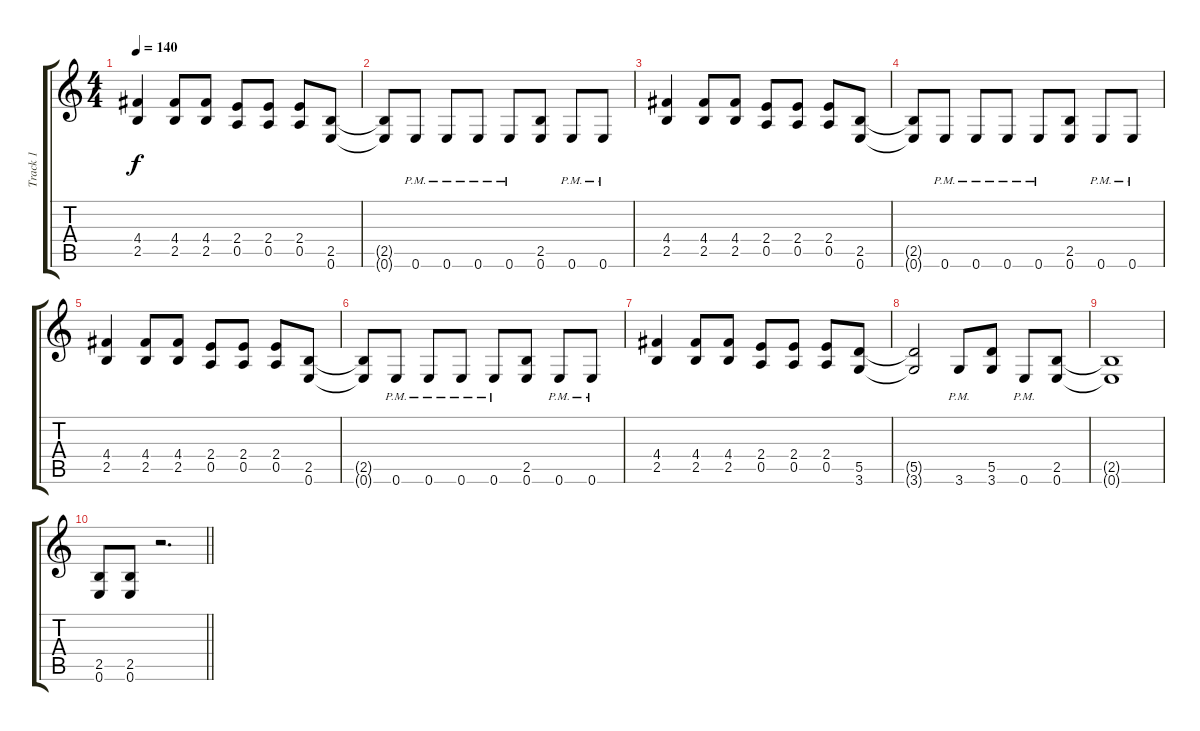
\track ("Track 1" "Track 1") {instrument distortionguitar}
\staff {score tabs}
\tuning (E4 B3 G3 D3 A2 E2) {hide}
\ts (4 4)
\tempo 140
\clef g2
\ks c
(4.4 2.5).4{dy f instrument distortionguitar} (4.4 2.5).8 (4.4 2.5).8 (2.4 0.5).8 (2.4 0.5).8 (2.4 0.5).8 (2.5 0.6).8 |
(2.5{t} 0.6{t}).8 0.6{pm}.8 0.6{pm}.8 0.6{pm}.8 0.6{pm}.8 (2.5 0.6).8 0.6{pm}.8 0.6{pm}.8 |
(4.4 2.5).4 (4.4 2.5).8 (4.4 2.5).8 (2.4 0.5).8 (2.4 0.5).8 (2.4 0.5).8 (2.5 0.6).8 |
(2.5{t} 0.6{t}).8 0.6{pm}.8 0.6{pm}.8 0.6{pm}.8 0.6{pm}.8 (2.5 0.6).8 0.6{pm}.8 0.6{pm}.8 |
(4.4 2.5).4 (4.4 2.5).8 (4.4 2.5).8 (2.4 0.5).8 (2.4 0.5).8 (2.4 0.5).8 (2.5 0.6).8 |
(2.5{t} 0.6{t}).8 0.6{pm}.8 0.6{pm}.8 0.6{pm}.8 0.6{pm}.8 (2.5 0.6).8 0.6{pm}.8 0.6{pm}.8 |
(4.4 2.5).4 (4.4 2.5).8 (4.4 2.5).8 (2.4 0.5).8 (2.4 0.5).8 (2.4 0.5).8 (5.5 3.6).8 |
(5.5{t} 3.6{t}).2 3.6{pm}.8 (5.5 3.6).8 0.6{pm}.8 (2.5 0.6).8 |
(2.5{t} 0.6{t}).1 |
\barLineRight lightlight
(2.5 0.6).8 (2.5 0.6).8 r.2{d}
